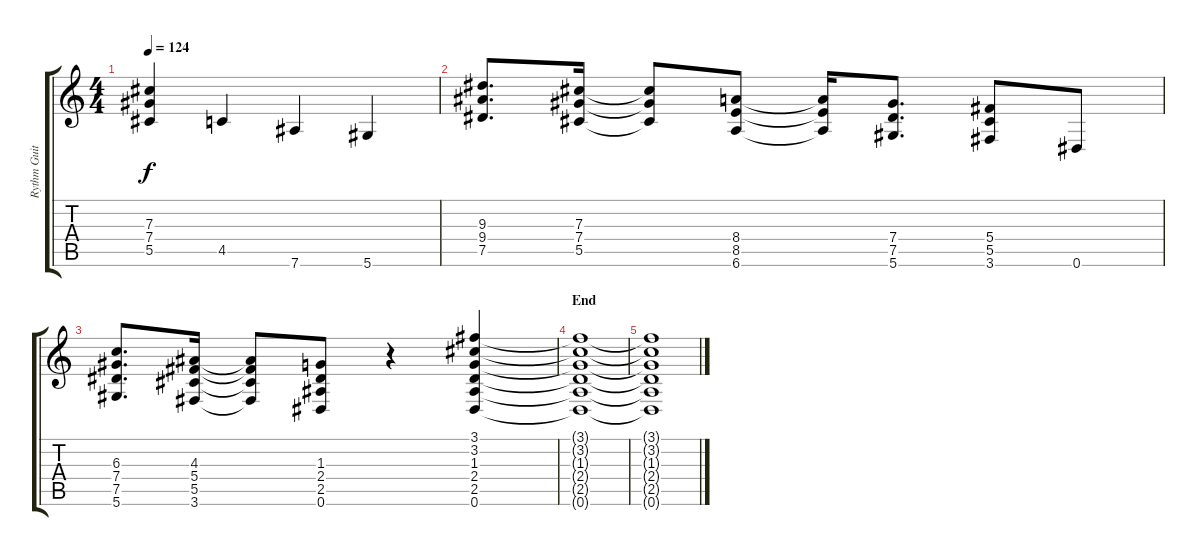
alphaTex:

\track ("Rythm Guitar 2" "Rythm Guit") {instrument overdrivenguitar}
\staff {score tabs}
\tuning (Eb4 Bb3 Gb3 Db3 Ab2 Eb2) {hide}
\ts (4 4)
\tempo 124
\clef g2
\ks c
(7.3 7.4 5.5).4{dy f} 4.5.4 7.6.4 5.6.4 |
(9.3 9.4 7.5).8{d} (7.3 7.4 5.5).16 (7.3{t} 7.4{t} 5.5{t}).8 (8.4 8.5 6.6).8 (8.4{t} 8.5{t} 6.6{t}).16 (7.4 7.5 5.6).8{d} (5.4 5.5 3.6).8 0.6.8 |
(6.3 7.4 7.5 5.6).8{d} (4.3 5.4 5.5 3.6).16 (4.3{t} 5.4{t} 5.5{t} 3.6{t}).8 (1.3 2.4 2.5 0.6).8 r.4 (3.1 3.2 1.3 2.4 2.5 0.6).4 |
\section ("" "End")
(3.1{t} 3.2{t} 1.3{t} 2.4{t} 2.5{t} 0.6{t}).1 |
(3.1{t} 3.2{t} 1.3{t} 2.4{t} 2.5{t} 0.6{t}).1
